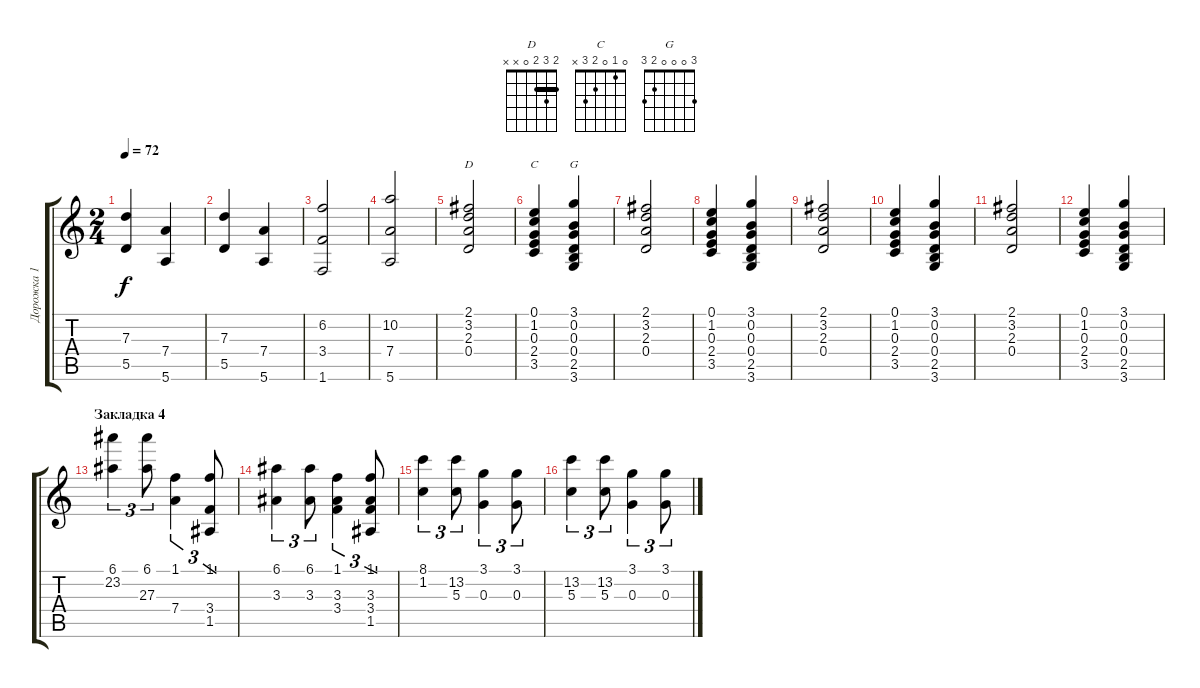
\track ("Дорожка 1" "Дорожка 1") {instrument acousticguitarsteel}
\staff {score tabs}
\tuning (E4 B3 G3 D3 A2 E2) {hide}
\chord ("D" 2 3 2 0 x x) {barre 2}
\chord ("C" 0 1 0 2 3 x)
\chord ("G" 3 0 0 0 2 3)
\ts (2 4)
\tempo 72
\clef g2
\ks c
(7.3 5.5).4{dy f} (7.4 5.6).4 |
(7.3 5.5).4 (7.4 5.6).4 |
(6.2 3.4 1.6).2 |
(10.2 7.4 5.6).2 |
(2.1 3.2 2.3 0.4).2{ch "D"} |
(0.1 1.2 0.3 2.4 3.5).4{ch "C"} (3.1 0.2 0.3 0.4 2.5 3.6).4{ch "G"} |
(2.1 3.2 2.3 0.4).2 |
(0.1 1.2 0.3 2.4 3.5).4 (3.1 0.2 0.3 0.4 2.5 3.6).4 |
(2.1 3.2 2.3 0.4).2 |
(0.1 1.2 0.3 2.4 3.5).4 (3.1 0.2 0.3 0.4 2.5 3.6).4 |
(2.1 3.2 2.3 0.4).2 |
(0.1 1.2 0.3 2.4 3.5).4 (3.1 0.2 0.3 0.4 2.5 3.6).4 |
\section ("" "Закладка 4")
(6.1 23.2).4{tu (3 2)} (6.1 27.3).8{tu (3 2)} (1.1 7.4).4{tu (3 2)} (1.1 3.4 1.5).8{tu (3 2)} |
(6.1 3.3).4{tu (3 2)} (6.1 3.3).8{tu (3 2)} (1.1 3.3 3.4).4{tu (3 2)} (1.1 3.3 3.4 1.5).8{tu (3 2)} |
(8.1 1.2).4{tu (3 2)} (13.2 5.3).8{tu (3 2)} (3.1 0.3).4{tu (3 2)} (3.1 0.3).8{tu (3 2)} |
(13.2 5.3).4{tu (3 2)} (13.2 5.3).8{tu (3 2)} (3.1 0.3).4{tu (3 2)} (3.1 0.3).8{tu (3 2)}
